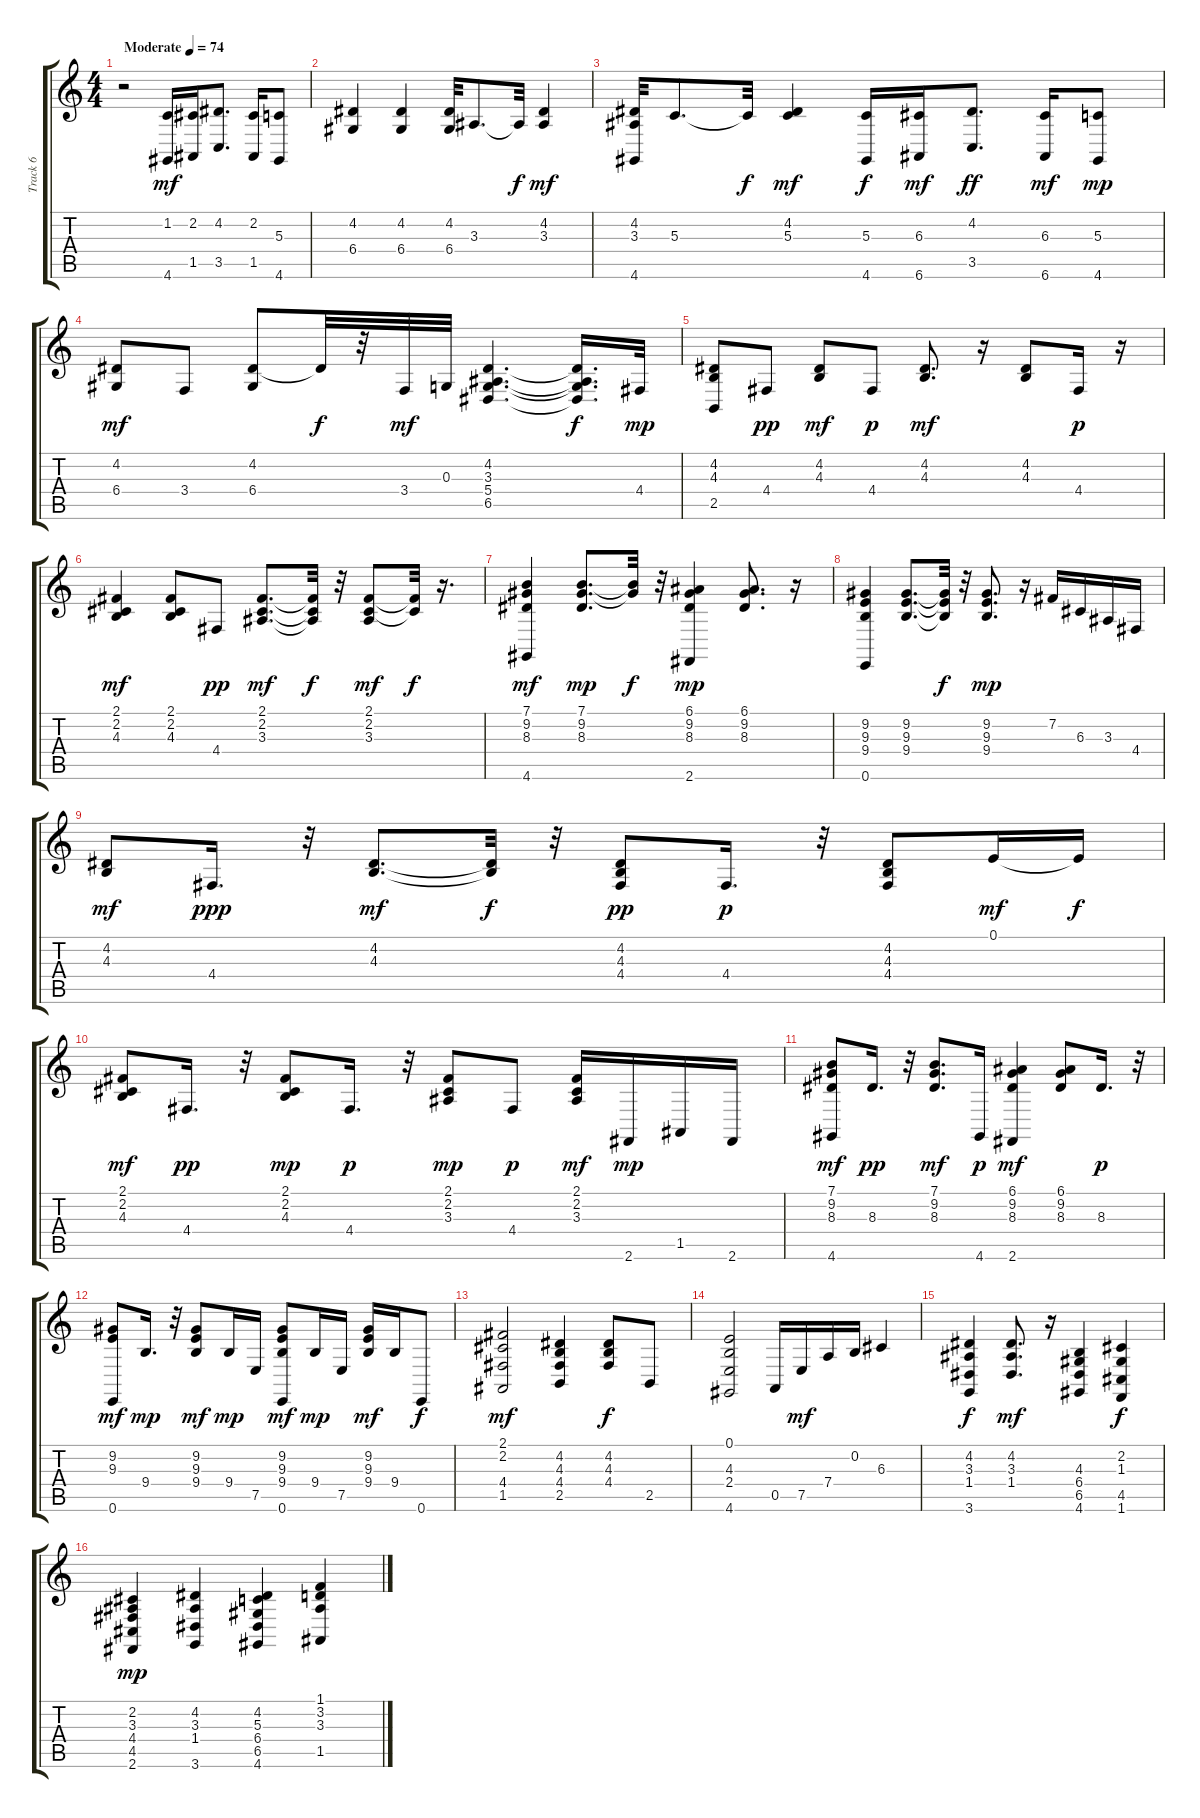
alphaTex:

\track ("Track 6" "Track 6") {instrument electricpiano2}
\staff {score tabs}
\tuning (E4 B3 G3 D3 A2 E2) {hide}
\ts (4 4)
\tempo (74 "Moderate")
\clef g2
\ks c
r.2{dy mf instrument electricpiano2} (1.2 4.6).16 (2.2 1.5).16 (4.2 3.5).8{d} (2.2 1.5).16 (5.3 4.6).8 |
(4.2 6.4).4 (4.2 6.4).4 (4.2 6.4).32 3.3.8{d} 3.3{t}.32{dy f} (4.2 3.3).4{dy mf} |
(4.2 3.3 4.6).32 5.3.8{d} 5.3{t}.32{dy f} (4.2 5.3).4{dy mf} (5.3 4.6).16{dy f} (6.3 6.6).16{dy mf} (4.2 3.5).8{d dy ff} (6.3 6.6).16{dy mf} (5.3 4.6).8{dy mp} |
(4.2 6.4).8{dy mf} 3.4.8 (4.2 6.4).8 4.2{t}.32{dy f} r.32 3.4.32{dy mf} 0.3.32 (4.2 3.3 5.4 6.5).4{d} (4.2{t} 3.3{t} 5.4{t} 6.5{t}).16{d dy f} 4.4.32{dy mp} |
(4.2 4.3 2.5).8{volume 13 balance 9} 4.4.8{dy pp} (4.2 4.3).8{dy mf} 4.4.8{dy p} (4.2 4.3).8{d dy mf} r.16 (4.2 4.3).8 4.4.16{dy p} r.16 |
(2.1 2.2 4.3).4{dy mf} (2.1 2.2 4.3).8 4.4.8{dy pp} (2.1 2.2 3.3).8{d dy mf} (2.1{t} 2.2{t} 3.3{t}).32{dy f} r.32 (2.1 2.2 3.3).8{dy mf} (2.1{t} 2.2{t}).32{dy f} r.16{d} |
(7.1 9.2 8.3 4.6).4{dy mf} (7.1 9.2 8.3).8{d dy mp} (7.1{t} 9.2{t}).32{dy f} r.32 (6.1 9.2 8.3 2.6).4{dy mp} (6.1 9.2 8.3).8{d} r.16 |
(9.2 9.3 9.4 0.6).4 (9.2 9.3 9.4).8{d} (9.2{t} 9.3{t} 9.4{t}).32{dy f} r.32 (9.2 9.3 9.4).8{d dy mp} r.16 7.2.16 6.3.16 3.3.16 4.4.16 |
(4.2 4.3).8{dy mf} 4.4.16{d dy ppp} r.32 (4.2 4.3).8{d dy mf} (4.2{t} 4.3{t}).32{dy f} r.32 (4.2 4.3 4.4).8{dy pp} 4.4.16{d dy p} r.32 (4.2 4.3 4.4).8 0.1.16{dy mf} 0.1{t}.16{dy f} |
(2.1 2.2 4.3).8{dy mf} 4.4.16{d dy pp} r.32 (2.1 2.2 4.3).8{dy mp} 4.4.16{d dy p} r.32 (2.1 2.2 3.3).8{dy mp} 4.4.8{dy p} (2.1 2.2 3.3).16{dy mf} 2.6.16{dy mp} 1.5.16 2.6.16 |
(7.1 9.2 8.3 4.6).8{dy mf} 8.3.16{d dy pp} r.32 (7.1 9.2 8.3).8{d dy mf} 4.6.16{dy p} (6.1 9.2 8.3 2.6).4{dy mf} (6.1 9.2 8.3).8 8.3.16{d dy p} r.32 |
(9.2 9.3 0.6).8{dy mf} 9.4.16{d dy mp} r.32 (9.2 9.3 9.4).8{dy mf} 9.4.16{dy mp} 7.5.16 (9.2 9.3 9.4 0.6).8{dy mf} 9.4.16{dy mp} 7.5.16 (9.2 9.3 9.4).16{dy mf} 9.4.16 0.6.8{dy f} |
(2.1 2.2 4.4 1.5).2{dy mf} (4.2 4.3 4.4 2.5).4 (4.2 4.3 4.4).8{dy f} 2.5.8 |
(0.1 4.3 2.4 4.6).2 0.5.16 7.5.16{dy mf} 7.4.16 0.2.16 6.3.4 |
(4.2 3.3 1.4 3.6).4{dy f} (4.2 3.3 1.4).8{d dy mf} r.16 (4.3 6.4 6.5 4.6).4 (2.2 1.3 4.5 1.6).4{dy f} |
(2.2 3.3 4.4 4.5 2.6).4{dy mp volume 15 balance 3 instrument synthstrings1} (4.2 3.3 1.4 3.6).4 (4.2 5.3 6.4 6.5 4.6).4 (1.1 3.2 3.3 1.5).4
